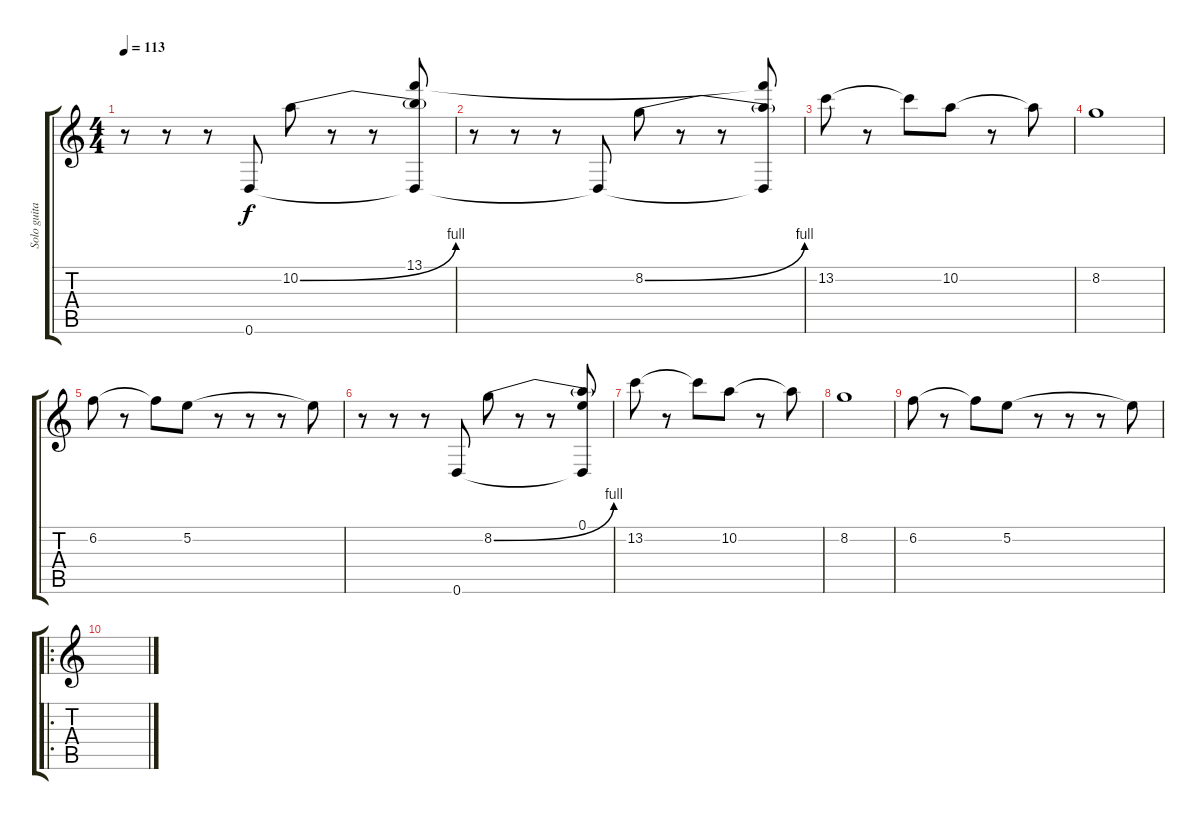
\track ("Solo guitar" "Solo guita") {instrument electricguitarclean}
\staff {score tabs}
\tuning (E4 B3 G3 D3 A2 D2) {hide}
\ts (4 4)
\tempo 113
\clef g2
\ks c
r.8{dy f} r.8 r.8 0.6{t}.8 10.2{be (bend 0 0 60 4)}.8 r.8 r.8 (13.1{t} 10.2{t} 0.6{t}).8 |
r.8 r.8 r.8 0.6{t}.8 8.2{be (bend 0 0 60 4)}.8 r.8 r.8 (13.1{t} 8.2{t} 0.6{t}).8 |
13.2.8 r.8 13.2{t}.8 10.2.8 r.8 10.2{t}.8 |
8.2.1 |
6.2.8 r.8 6.2{t}.8 5.2.8 r.8 r.8 r.8 5.2{t}.8 |
r.8 r.8 r.8 0.6.8 8.2{be (bend 0 0 60 4)}.8 r.8 r.8 (0.1 8.2{t} 0.6{t}).8 |
13.2.8 r.8 13.2{t}.8 10.2.8 r.8 10.2{t}.8 |
8.2.1 |
6.2.8 r.8 6.2{t}.8 5.2.8 r.8 r.8 r.8 5.2{t}.8 |
\ro
